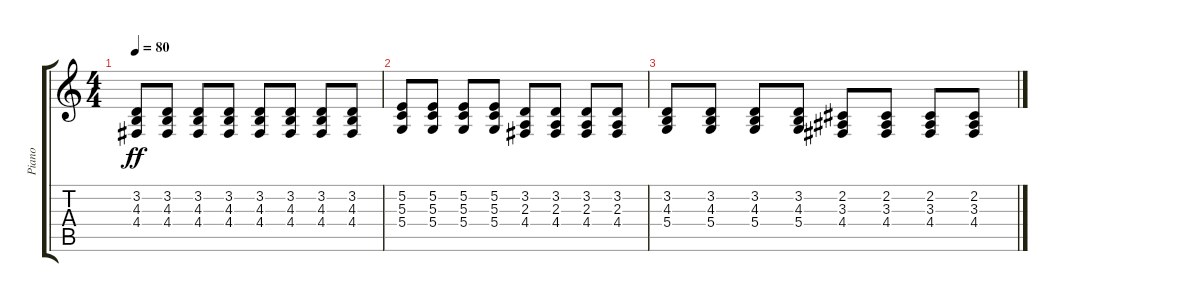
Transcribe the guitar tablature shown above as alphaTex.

\track ("Piano" "Piano") {instrument honkytonkpiano}
\staff {score tabs}
\tuning (E4 B3 G3 D3 A2 E2) {hide}
\ts (4 4)
\tempo 80
\clef g2
\ks c
(3.2 4.3 4.4).8{dy ff} (3.2 4.3 4.4).8 (3.2 4.3 4.4).8 (3.2 4.3 4.4).8 (3.2 4.3 4.4).8 (3.2 4.3 4.4).8 (3.2 4.3 4.4).8 (3.2 4.3 4.4).8 |
(5.2 5.3 5.4).8 (5.2 5.3 5.4).8 (5.2 5.3 5.4).8 (5.2 5.3 5.4).8 (3.2 2.3 4.4).8 (3.2 2.3 4.4).8 (3.2 2.3 4.4).8 (3.2 2.3 4.4).8 |
(3.2 4.3 5.4).8 (3.2 4.3 5.4).8 (3.2 4.3 5.4).8 (3.2 4.3 5.4).8 (2.2 3.3 4.4).8 (2.2 3.3 4.4).8 (2.2 3.3 4.4).8 (2.2 3.3 4.4).8
